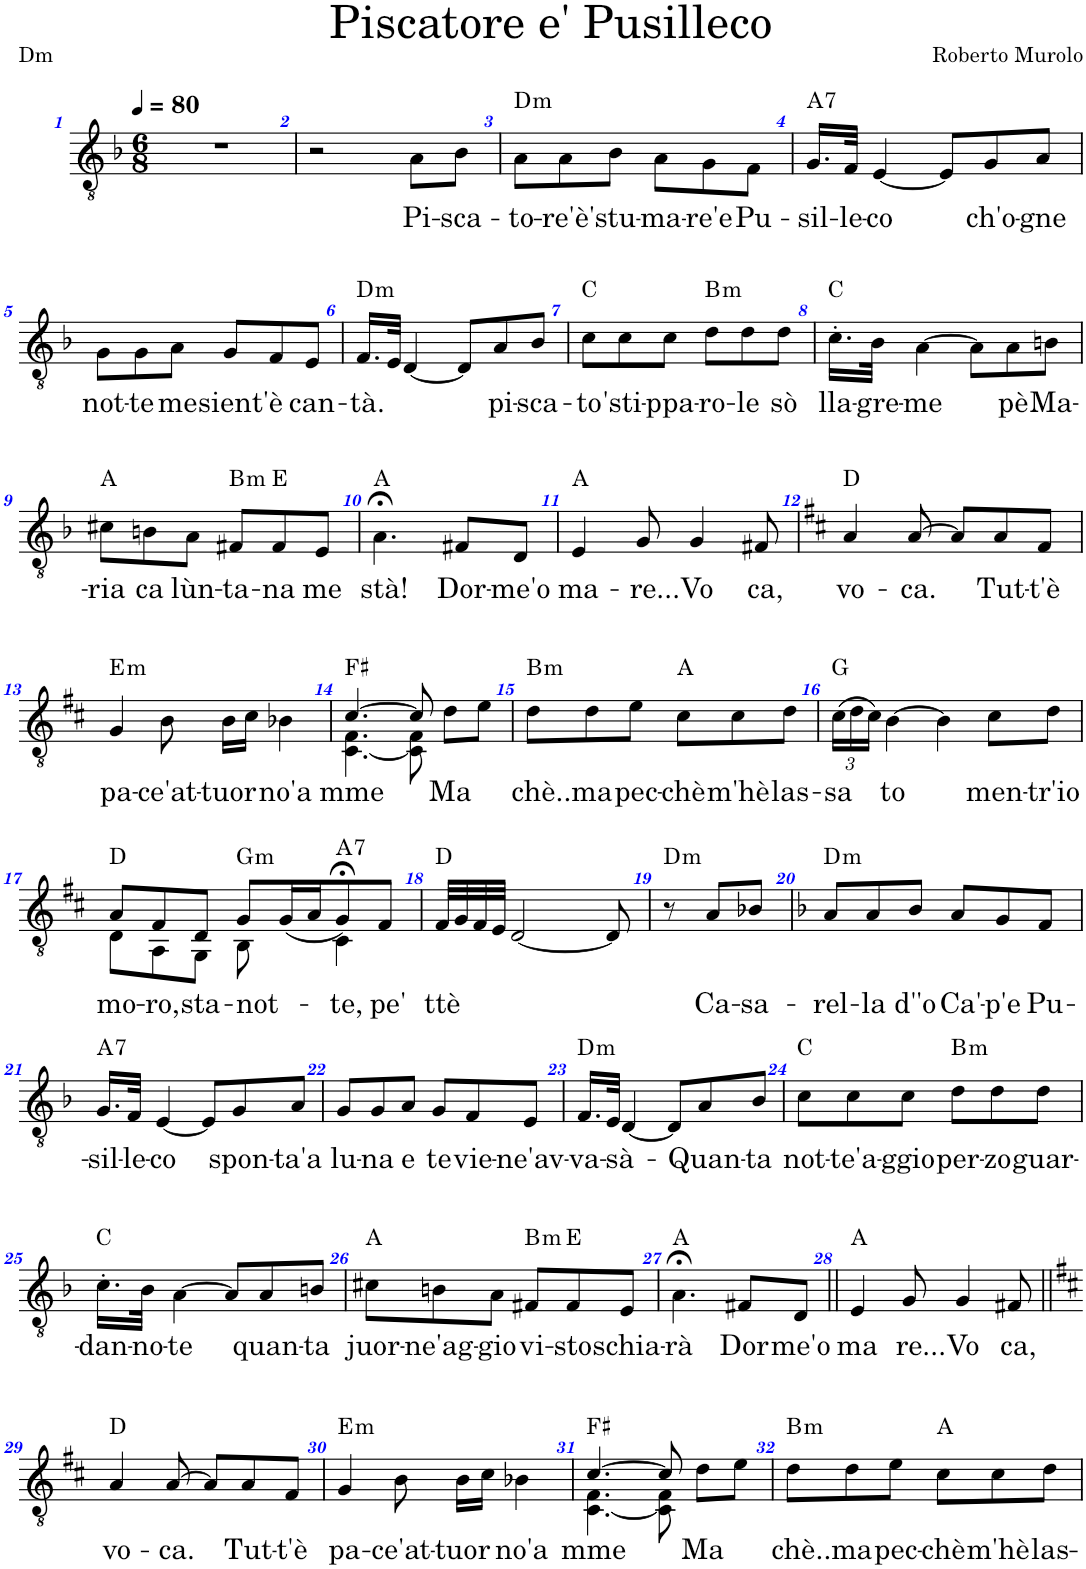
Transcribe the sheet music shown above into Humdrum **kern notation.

**kern	**text	**harte
*part1	*part1	*part1
*staff1	*staff1	*
*I"Chitarra elettrica	*	*
*I'Chit. el.	*	*
*clefGv2	*	*
*k[b-]	*	*
*M6/8	*	*
*MM80	*	*
=1	=1	=1
2.r	.	.
=2	=2	=2
2r	.	.
!	!LO:LY:b	!
8A\L	Pi-	.
!	!LO:LY:b	!
8B-\J	-sca-	.
=3	=3	=3
!	!LO:LY:b	!LO:H:kt=m
8A\L	-to-	D:min
!	!LO:LY:b	!
8A\	-re'è'	.
!	!LO:LY:b	!
8B-\J	stu-	.
!	!LO:LY:b	!
8A\L	-ma-	.
!	!LO:LY:b	!
8G\	-re'e	.
!	!LO:LY:b	!
8F\J	Pu-	.
=4	=4	=4
!	!LO:LY:b	!LO:H:kt=7
16.G/LL	-sil-	A:7
!	!LO:LY:b	!
32F/JJk	-le-	.
!	!LO:LY:b	!
[<4E/	-co	.
8E/L]	.	.
!	!LO:LY:b	!
8G/	ch'o-	.
!	!LO:LY:b	!
8A/J	-gne	.
!!LO:LB:g=z
=5	=5	=5
!	!LO:LY:b	!
8G\L	not-	.
!	!LO:LY:b	!
8G\	-te	.
!	!LO:LY:b	!
8A\J	me	.
!	!LO:LY:b	!
8G/L	sient'	.
!	!LO:LY:b	!
8F/	è	.
!	!LO:LY:b	!
8E/J	can-	.
=6	=6	=6
!	!LO:LY:b	!LO:H:kt=m
16.F/LL	tà.	D:min
32E/JJk	.	.
[<4D/	.	.
8D/L]	.	.
!	!LO:LY:b	!
8A/	pi-	.
!	!LO:LY:b	!
8B-/J	-sca-	.
=7	=7	=7
!	!LO:LY:b	!
8c\L	-to	C:maj
!	!LO:LY:b	!
8c\	'sti-	.
!	!LO:LY:b	!
8c\J	-ppa-	.
!	!LO:LY:b	!LO:H:kt=m
8d\L	-ro-	B:min
!	!LO:LY:b	!
8d\	-le	.
!	!LO:LY:b	!
8d\J	sò	.
=8	=8	=8
!	!LO:LY:b	!
16.c'\LL	lla-	C:maj
!	!LO:LY:b	!
32B-\JJk	-gre-	.
!	!LO:LY:b	!
[4A\	-me	.
8A\L]	.	.
!	!LO:LY:b	!
8A\	pè	.
!	!LO:LY:b	!
8Bn\J	Ma-	.
!!LO:LB:g=z
=9	=9	=9
!	!LO:LY:b	!
8c#X\L	ria	A:maj
!	!LO:LY:b	!
8Bn\	ca	.
!	!LO:LY:b	!
8A\J	lùn-	.
!	!LO:LY:b	!LO:H:kt=m
8F#X/L	-ta-	B:min
!	!LO:LY:b	!
8F#/	-na	E:maj
!	!LO:LY:b	!
8E/J	me	.
=10	=10	=10
!	!LO:LY:b	!
4.A;<\	stà!	A:maj
!	!LO:LY:b	!
8F#X/L	Dor-	.
!	!LO:LY:b	!
8D/J	-me'o	.
=11	=11	=11
!	!LO:LY:b	!
4E/	ma-	A:maj
!	!LO:LY:b	!
8G/	-re...	.
!	!LO:LY:b	!
4G/	Vo	.
!	!LO:LY:b	!
8F#X/	ca,	.
=12	=12	=12
*k[f#c#]	*	*
!	!LO:LY:b	!
4A/	vo-	D:maj
!	!LO:LY:b	!
[>8A/	-ca.	.
8A/L]	.	.
!	!LO:LY:b	!
8A/	Tut-	.
!	!LO:LY:b	!
8F#/J	-t'è	.
!!LO:LB:g=z
=13	=13	=13
!	!LO:LY:b	!LO:H:kt=m
4G/	pa-	E:min
!	!LO:LY:b	!
8B\	-ce'at-	.
!	!LO:LY:b	!
16B\LL	-tuor	.
16c#\JJ	.	.
!	!LO:LY:b	!
4B-X\	no'a	.
=14	=14	=14
!	!LO:LY:b	!
*^	*	*
[>4.c#/	[<4.C#\ 4.F#\	mme	F#:maj
8c#/]	8C#\] 8F#\	.	.
!	!	!LO:LY:b	!
4ryy	8d\L	Ma	.
.	8e\J	.	.
=15	=15	=15	=15
!	!	!LO:LY:b	!LO:H:kt=m
*v	*v	*	*
8d\L	chè..	B:min
!	!LO:LY:b	!
8d\	ma	.
!	!LO:LY:b	!
8e\J	pec-	.
!	!LO:LY:b	!
8c#\L	-chè	A:maj
!	!LO:LY:b	!
8c#\	m'hè	.
!	!LO:LY:b	!
8d\J	las-	.
=16	=16	=16
*Xbrackettup	*	*
!	!LO:LY:b	!
(>24c#\LL	-sa	G:maj
24d\	.	.
24c#\JJ)	.	.
!	!LO:LY:b	!
[>4B\	to	.
4B\]	.	.
!	!LO:LY:b	!
8c#\L	men-	.
!	!LO:LY:b	!
8d\J	-tr'io	.
!!LO:LB:g=z
=17	=17	=17
!	!LO:LY:b	!
*^	*	*
8A/L	8D\L	mo-	D:maj
!	!	!LO:LY:b	!
8F#/	8AA\	-ro,	.
!	!	!LO:LY:b	!
8D/J	8GG\J	sta-	.
!	!	!LO:LY:b	!LO:H:kt=m
8G/L	8BB\	-not-	G:min
(<16G/L	8ryy	.	.
16A/J	.	.	.
!	!	!LO:LY:b	!LO:H:kt=7
8G;</)	[8C#\	te,	A:7
!	!	!LO:LY:b	!
8F#/J	8ryy	pe'	.
=18	=18	=18	=18
!	!	!LO:LY:b	!
*v	*v	*	*
32F#/LLL	ttè	D:maj
8C#\]	.	.
32G/	.	.
32F#/	.	.
32E/JJJ	.	.
[2D/	.	.
8D/]	.	.
=19	=19	=19
!	!	!LO:H:kt=m
8r	.	D:min
!	!LO:LY:b	!
8A/L	Ca-	.
!	!LO:LY:b	!
8B-X/J	sa-	.
=20	=20	=20
*k[b-]	*	*
!	!LO:LY:b	!LO:H:kt=m
8A/L	-rel-	D:min
!	!LO:LY:b	!
8A/	-la	.
!	!LO:LY:b	!
8B-/J	d''o	.
!	!LO:LY:b	!
8A/L	Ca'-	.
!	!LO:LY:b	!
8G/	-p'e	.
!	!LO:LY:b	!
8F/J	Pu-	.
!!LO:LB:g=z
=21	=21	=21
!	!LO:LY:b	!LO:H:kt=7
16.G/LL	-sil-	A:7
!	!LO:LY:b	!
32F/JJk	-le-	.
!	!LO:LY:b	!
[<4E/	-co	.
8E/L]	.	.
!	!LO:LY:b	!
8G/	spon-	.
!	!LO:LY:b	!
8A/J	-ta'a	.
=22	=22	=22
!	!LO:LY:b	!
8G/L	lu-	.
!	!LO:LY:b	!
8G/	-na	.
!	!LO:LY:b	!
8A/J	e	.
!	!LO:LY:b	!
8G/L	te	.
!	!LO:LY:b	!
8F/	vie-	.
!	!LO:LY:b	!
8E/J	-ne'av-	.
=23	=23	=23
!	!LO:LY:b	!LO:H:kt=m
16.F/LL	-va-	D:min
!	!LO:LY:b	!
32E/JJk	-sà-	.
[<4D/	.	.
8D/L]	.	.
!	!LO:LY:b	!
8A/	Quan-	.
!	!LO:LY:b	!
8B-/J	-ta	.
=24	=24	=24
!	!LO:LY:b	!
8c\L	not-	C:maj
!	!LO:LY:b	!
8c\	-te'a-	.
!	!LO:LY:b	!
8c\J	-ggio	.
!	!LO:LY:b	!LO:H:kt=m
8d\L	per-	B:min
!	!LO:LY:b	!
8d\	-zo	.
!	!LO:LY:b	!
8d\J	guar-	.
!!LO:LB:g=z
=25	=25	=25
!	!LO:LY:b	!
16.c'\LL	-dan-	C:maj
!	!LO:LY:b	!
32B-\JJk	-no-	.
!	!LO:LY:b	!
[4A\	-te	.
8A/L]	.	.
!	!LO:LY:b	!
8A/	quan-	.
!	!LO:LY:b	!
8Bn/J	-ta	.
=26	=26	=26
!	!LO:LY:b	!
8c#X\L	juor-	A:maj
!	!LO:LY:b	!
8Bn\	-ne'ag-	.
!	!LO:LY:b	!
8A\J	-gio	.
!	!LO:LY:b	!LO:H:kt=m
8F#X/L	vi-	B:min
!	!LO:LY:b	!
8F#/	-sto	E:maj
!	!LO:LY:b	!
8E/J	schia-	.
=27	=27	=27
!	!LO:LY:b	!
4.A;<\	-rà	A:maj
!	!LO:LY:b	!
8F#X/L	Dor	.
!	!LO:LY:b	!
8D/J	me'o	.
=28||	=28||	=28||
!	!LO:LY:b	!
4E/	ma	A:maj
!	!LO:LY:b	!
8G/	re...	.
!	!LO:LY:b	!
4G/	Vo	.
!	!LO:LY:b	!
8F#X/	ca,	.
!!LO:LB:g=z
=29||	=29||	=29||
*k[f#c#]	*	*
!	!LO:LY:b	!
4A/	vo-	D:maj
!	!LO:LY:b	!
[>8A/	-ca.	.
8A/L]	.	.
!	!LO:LY:b	!
8A/	Tut-	.
!	!LO:LY:b	!
8F#/J	-t'è	.
=30	=30	=30
!	!LO:LY:b	!LO:H:kt=m
4G/	pa-	E:min
!	!LO:LY:b	!
8B\	-ce'at-	.
!	!LO:LY:b	!
16B\LL	-tuor	.
16c#\JJ	.	.
!	!LO:LY:b	!
4B-X\	no'a	.
=31	=31	=31
!	!LO:LY:b	!
*^	*	*
[>4.c#/	[<4.C#\ 4.F#\	mme	F#:maj
8c#/]	8C#\] 8F#\	.	.
!	!	!LO:LY:b	!
4ryy	8d\L	Ma	.
.	8e\J	.	.
=32	=32	=32	=32
!	!	!LO:LY:b	!LO:H:kt=m
*v	*v	*	*
8d\L	chè..	B:min
!	!LO:LY:b	!
8d\	ma	.
!	!LO:LY:b	!
8e\J	pec-	.
!	!LO:LY:b	!
8c#\L	-chè	A:maj
!	!LO:LY:b	!
8c#\	m'hè	.
!	!LO:LY:b	!
8d\J	las-	.
=	=	=
*-	*-	*-
